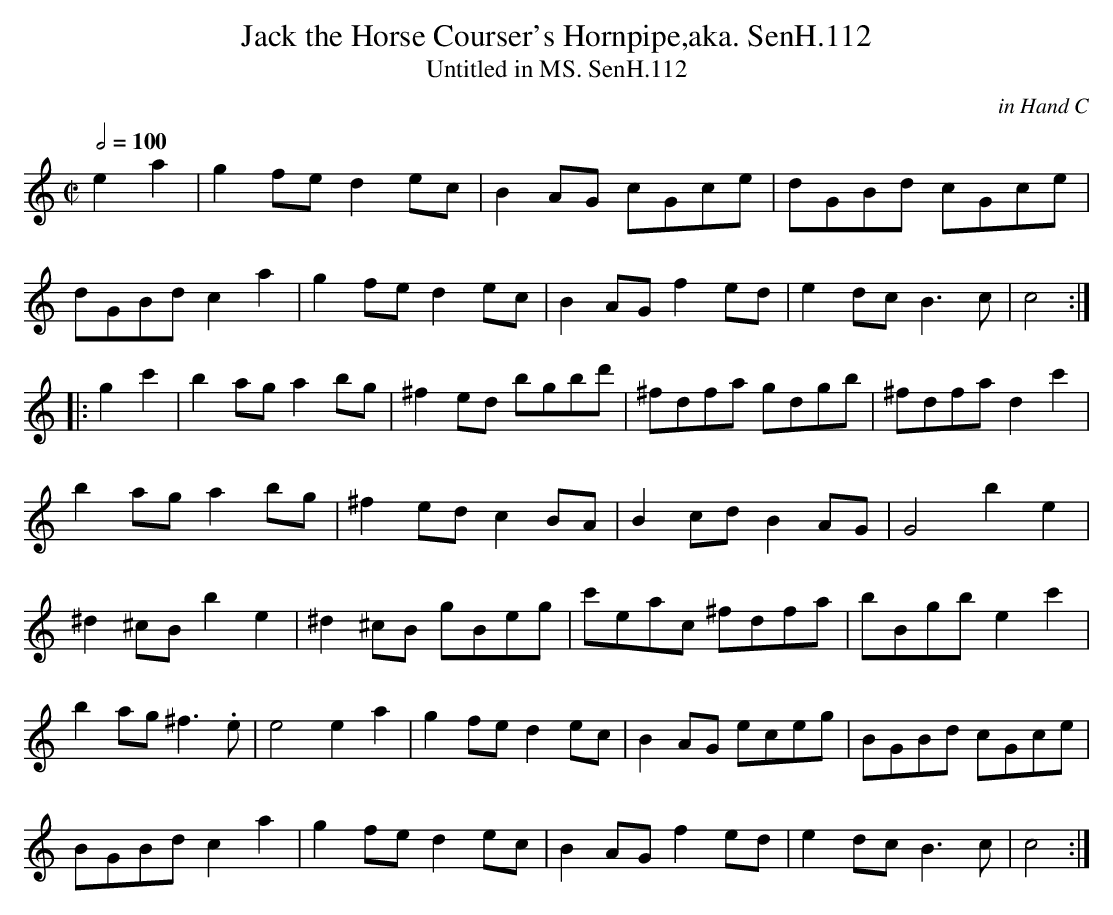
X:1
T:Jack the Horse Courser's Hornpipe,aka. SenH.112
C:in Hand C
Q:1/2=100
T:Untitled in MS. SenH.112
M:C|
L:1/8
K:C
e2a2 | g2fed2ec | B2AG cGce | dGBd cGce |
dGBd c2a2 |g2fed2ec | B2AG f2ed | e2dc B3c | c4 :|
|: g2c'2 |b2ag a2bg | ^f2ed bgbd' | ^fdfa gdgb | ^fdfa d2c'2 |
b2ag a2bg | ^f2ed c2BA | B2cd B2AG | G4 b2e2 |
^d2 ^cB b2e2 | ^d2^cB gBeg | c'eac ^fdfa |bBgb e2c'2 |
b2ag ^f3.e | e4 e2a2 | g2fed2ec | B2 AG eceg |BGBd cGce |
BGBd c2a2 | g2fed2ec | B2AGf2ed | e2dc B3c | c4 :|
